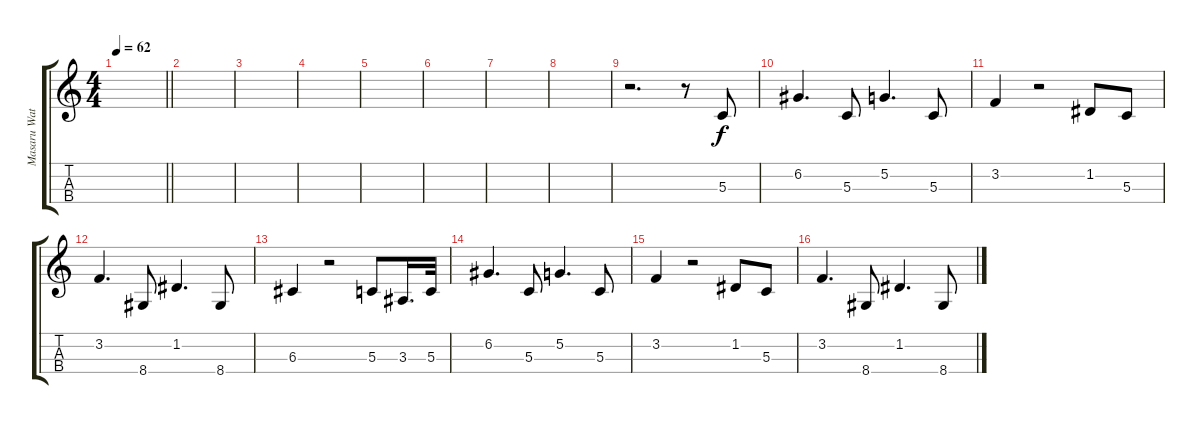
\track ("Masaru Watanabe" "Masaru Wat") {instrument koto}
\staff {score tabs}
\tuning (A4 D4 G3 C3) {hide}
\ts (4 4)
\tempo 62
\clef g2
\barLineRight lightlight
\ks c
|
|
|
|
|
|
|
|
r.2{d} r.8 5.3.8 |
6.2.4{d} 5.3.8 5.2.4{d} 5.3.8 |
3.2.4 r.2 1.2.8 5.3.8 |
3.2.4{d} 8.4.8 1.2.4{d} 8.4.8 |
6.3.4 r.2 5.3.8 3.3.16{d} 5.3.32 |
6.2.4{d} 5.3.8 5.2.4{d} 5.3.8 |
3.2.4 r.2 1.2.8 5.3.8 |
3.2.4{d} 8.4.8 1.2.4{d} 8.4.8
